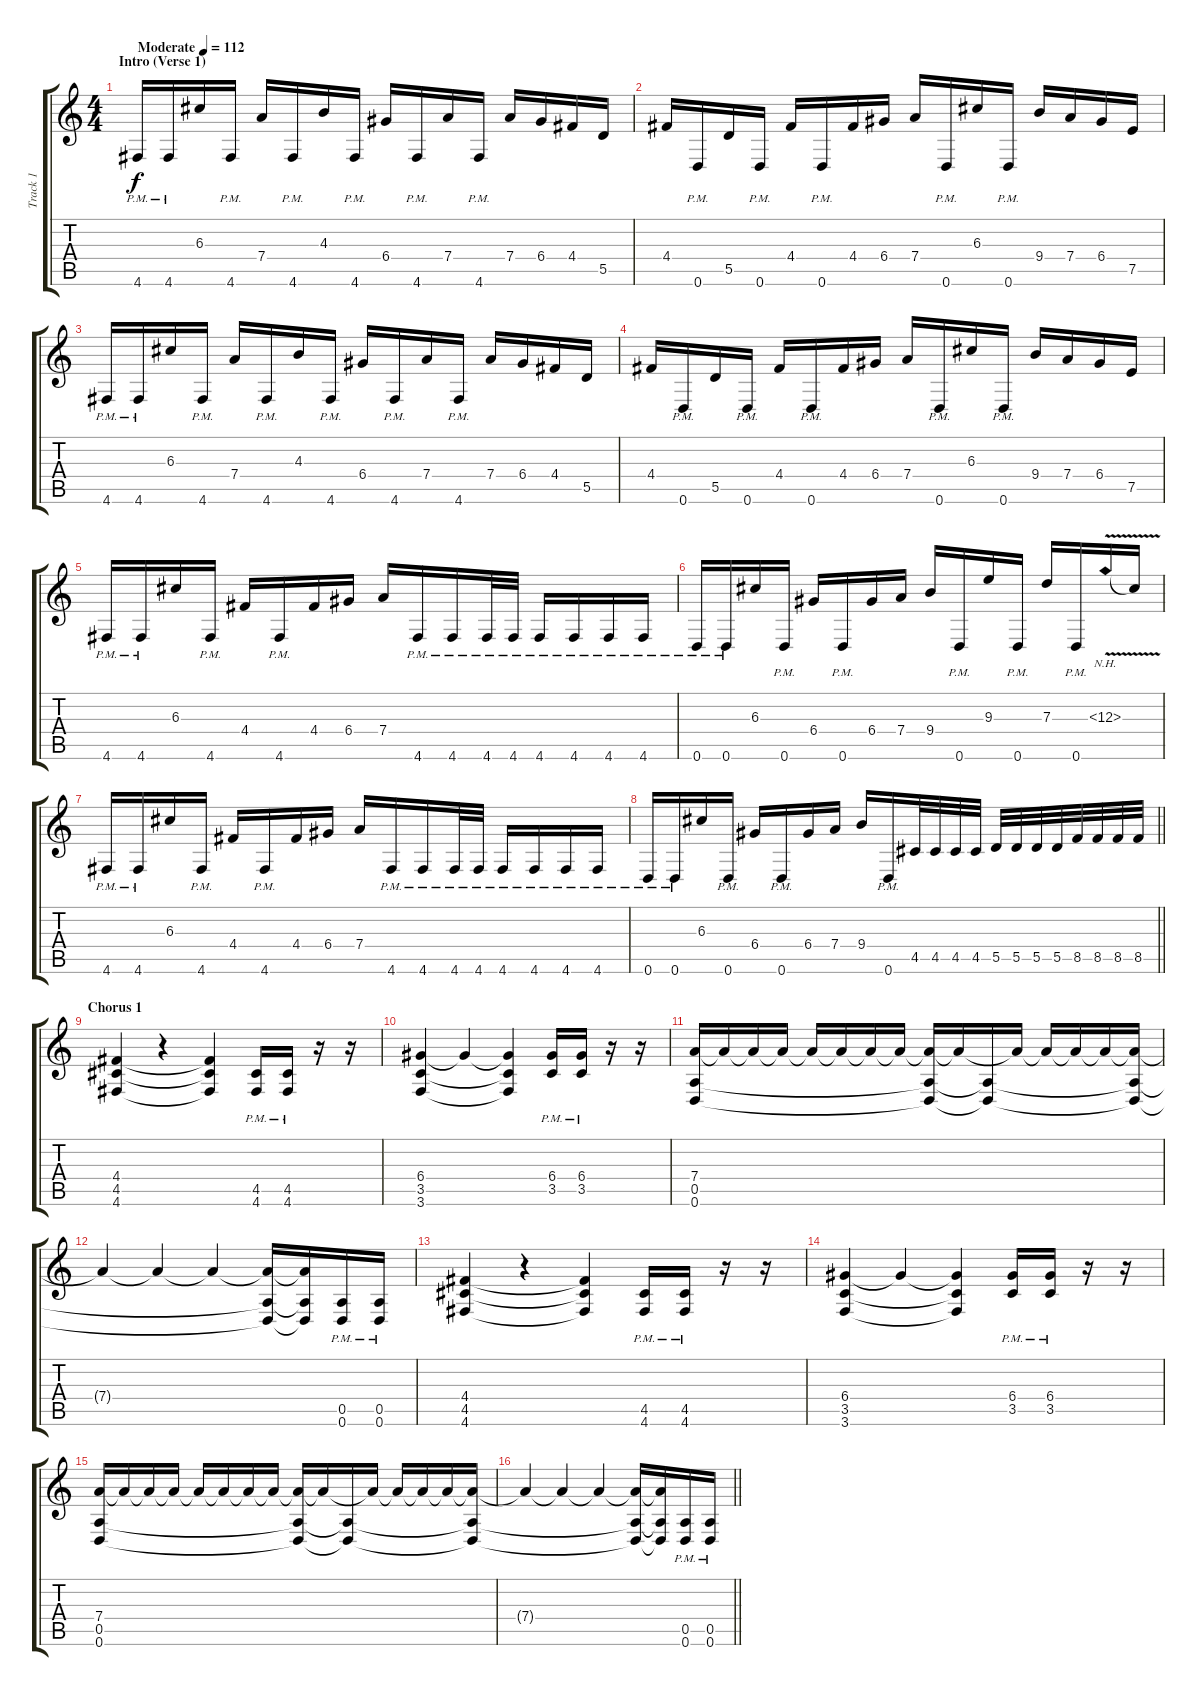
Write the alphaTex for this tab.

\track ("Track 1" "Track 1") {instrument distortionguitar}
\staff {score tabs}
\tuning (E4 B3 G3 D3 A2 D2) {hide}
\ts (4 4)
\section ("" "Intro (Verse 1)")
\tempo (112 "Moderate")
\clef g2
\ks c
4.6{pm}.16{dy f instrument distortionguitar} 4.6{pm}.16 6.3.16 4.6{pm}.16 7.4.16 4.6{pm}.16 4.3.16 4.6{pm}.16 6.4.16 4.6{pm}.16 7.4.16 4.6{pm}.16 7.4.16 6.4.16 4.4.16 5.5.16 |
4.4.16 0.6{pm}.16 5.5.16 0.6{pm}.16 4.4.16 0.6{pm}.16 4.4.16 6.4.16 7.4.16 0.6{pm}.16 6.3.16 0.6{pm}.16 9.4.16 7.4.16 6.4.16 7.5.16 |
4.6{pm}.16 4.6{pm}.16 6.3.16 4.6{pm}.16 7.4.16 4.6{pm}.16 4.3.16 4.6{pm}.16 6.4.16 4.6{pm}.16 7.4.16 4.6{pm}.16 7.4.16 6.4.16 4.4.16 5.5.16 |
4.4.16 0.6{pm}.16 5.5.16 0.6{pm}.16 4.4.16 0.6{pm}.16 4.4.16 6.4.16 7.4.16 0.6{pm}.16 6.3.16 0.6{pm}.16 9.4.16 7.4.16 6.4.16 7.5.16 |
4.6{pm}.16 4.6{pm}.16 6.3.16 4.6{pm}.16 4.4.16 4.6{pm}.16 4.4.16 6.4.16 7.4.16 4.6{pm}.16 4.6{pm}.16 4.6{pm}.32 4.6{pm}.32 4.6{pm}.16 4.6{pm}.16 4.6{pm}.16 4.6{pm}.16 |
0.6{pm}.16 0.6{pm}.16 6.3.16 0.6{pm}.16 6.4.16 0.6{pm}.16 6.4.16 7.4.16 9.4.16 0.6{pm}.16 9.3.16 0.6{pm}.16 7.3.16 0.6{pm}.16 6.3{nh v}.16 6.3{t}.16 |
4.6{pm}.16 4.6{pm}.16 6.3.16 4.6{pm}.16 4.4.16 4.6{pm}.16 4.4.16 6.4.16 7.4.16 4.6{pm}.16 4.6{pm}.16 4.6{pm}.32 4.6{pm}.32 4.6{pm}.16 4.6{pm}.16 4.6{pm}.16 4.6{pm}.16 |
\barLineRight lightlight
0.6{pm}.16 0.6{pm}.16 6.3.16 0.6{pm}.16 6.4.16 0.6{pm}.16 6.4.16 7.4.16 9.4.16 0.6{pm}.16 4.5.32 4.5.32 4.5.32 4.5.32 5.5.32 5.5.32 5.5.32 5.5.32 8.5.32 8.5.32 8.5.32 8.5.32 |
\section ("" "Chorus 1")
(4.4 4.5 4.6).4 r.4 (4.4{t} 4.5{t} 4.6{t}).4 (4.5{pm} 4.6{pm}).16 (4.5{pm} 4.6{pm}).16 r.16 r.16 |
(6.4 3.5 3.6).4 6.4{t}.4 (6.4{t} 3.5{t} 3.6{t}).4 (6.4{pm} 3.5{pm}).16 (6.4{pm} 3.5{pm}).16 r.16 r.16 |
(7.4 0.5 0.6).16 7.4{t}.16 7.4{t}.16 7.4{t}.16 7.4{t}.16 7.4{t}.16 7.4{t}.16 7.4{t}.16 (7.4{t} 0.5{t} 0.6{t}).16 7.4{t}.16 (0.5{t} 0.6{t}).16 7.4{t}.16 7.4{t}.16 7.4{t}.16 7.4{t}.16 (7.4{t} 0.5{t} 0.6{t}).16 |
7.4{t}.4 7.4{t}.4 7.4{t}.4 (7.4{t} 0.5{t} 0.6{t}).16 (7.4{t} 0.5{t} 0.6{t}).16 (0.5{pm} 0.6{pm}).16 (0.5{pm} 0.6{pm}).16 |
(4.4 4.5 4.6).4 r.4 (4.4{t} 4.5{t} 4.6{t}).4 (4.5{pm} 4.6{pm}).16 (4.5{pm} 4.6{pm}).16 r.16 r.16 |
(6.4 3.5 3.6).4 6.4{t}.4 (6.4{t} 3.5{t} 3.6{t}).4 (6.4{pm} 3.5{pm}).16 (6.4{pm} 3.5{pm}).16 r.16 r.16 |
(7.4 0.5 0.6).16 7.4{t}.16 7.4{t}.16 7.4{t}.16 7.4{t}.16 7.4{t}.16 7.4{t}.16 7.4{t}.16 (7.4{t} 0.5{t} 0.6{t}).16 7.4{t}.16 (0.5{t} 0.6{t}).16 7.4{t}.16 7.4{t}.16 7.4{t}.16 7.4{t}.16 (7.4{t} 0.5{t} 0.6{t}).16 |
\barLineRight lightlight
7.4{t}.4 7.4{t}.4 7.4{t}.4 (7.4{t} 0.5{t} 0.6{t}).16 (7.4{t} 0.5{t} 0.6{t}).16 (0.5{pm} 0.6{pm}).16 (0.5{pm} 0.6{pm}).16
